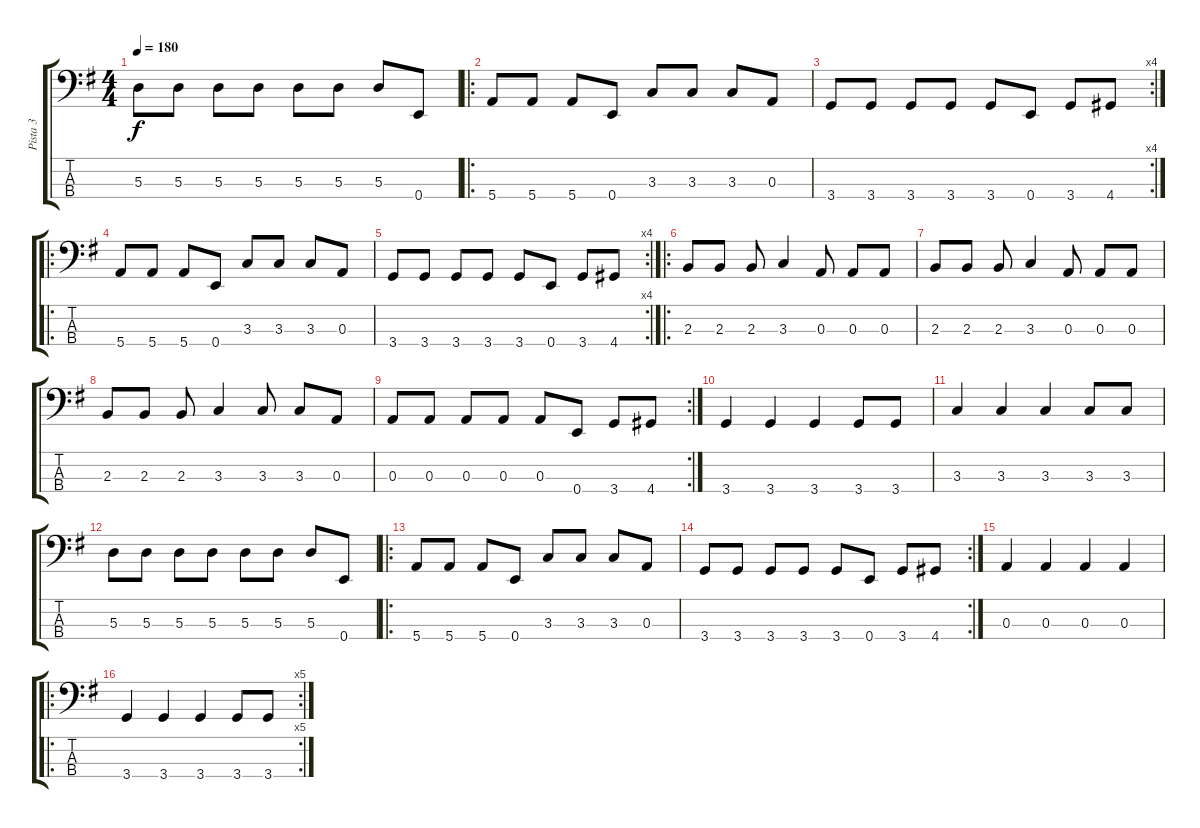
\track ("Pista 3" "Pista 3") {instrument electricbasspick}
\staff {score tabs}
\tuning (G2 D2 A1 E1) {hide}
\ts (4 4)
\tempo 180
\clef f4
\ks g
5.3.8{dy f} 5.3.8 5.3.8 5.3.8 5.3.8 5.3.8 5.3.8 0.4.8 |
\ro
5.4.8 5.4.8 5.4.8 0.4.8 3.3.8 3.3.8 3.3.8 0.3.8 |
\rc 4
3.4.8 3.4.8 3.4.8 3.4.8 3.4.8 0.4.8 3.4.8 4.4.8 |
\ro
5.4.8 5.4.8 5.4.8 0.4.8 3.3.8 3.3.8 3.3.8 0.3.8 |
\rc 4
3.4.8 3.4.8 3.4.8 3.4.8 3.4.8 0.4.8 3.4.8 4.4.8 |
\ro
2.3.8 2.3.8 2.3.8 3.3.4 0.3.8 0.3.8 0.3.8 |
2.3.8 2.3.8 2.3.8 3.3.4 0.3.8 0.3.8 0.3.8 |
2.3.8 2.3.8 2.3.8 3.3.4 3.3.8 3.3.8 0.3.8 |
\rc 2
0.3.8 0.3.8 0.3.8 0.3.8 0.3.8 0.4.8 3.4.8 4.4.8 |
3.4.4 3.4.4 3.4.4 3.4.8 3.4.8 |
3.3.4 3.3.4 3.3.4 3.3.8 3.3.8 |
5.3.8 5.3.8 5.3.8 5.3.8 5.3.8 5.3.8 5.3.8 0.4.8 |
\ro
5.4.8 5.4.8 5.4.8 0.4.8 3.3.8 3.3.8 3.3.8 0.3.8 |
\rc 2
3.4.8 3.4.8 3.4.8 3.4.8 3.4.8 0.4.8 3.4.8 4.4.8 |
0.3.4 0.3.4 0.3.4 0.3.4 |
\ro
\rc 5
3.4.4 3.4.4 3.4.4 3.4.8 3.4.8
